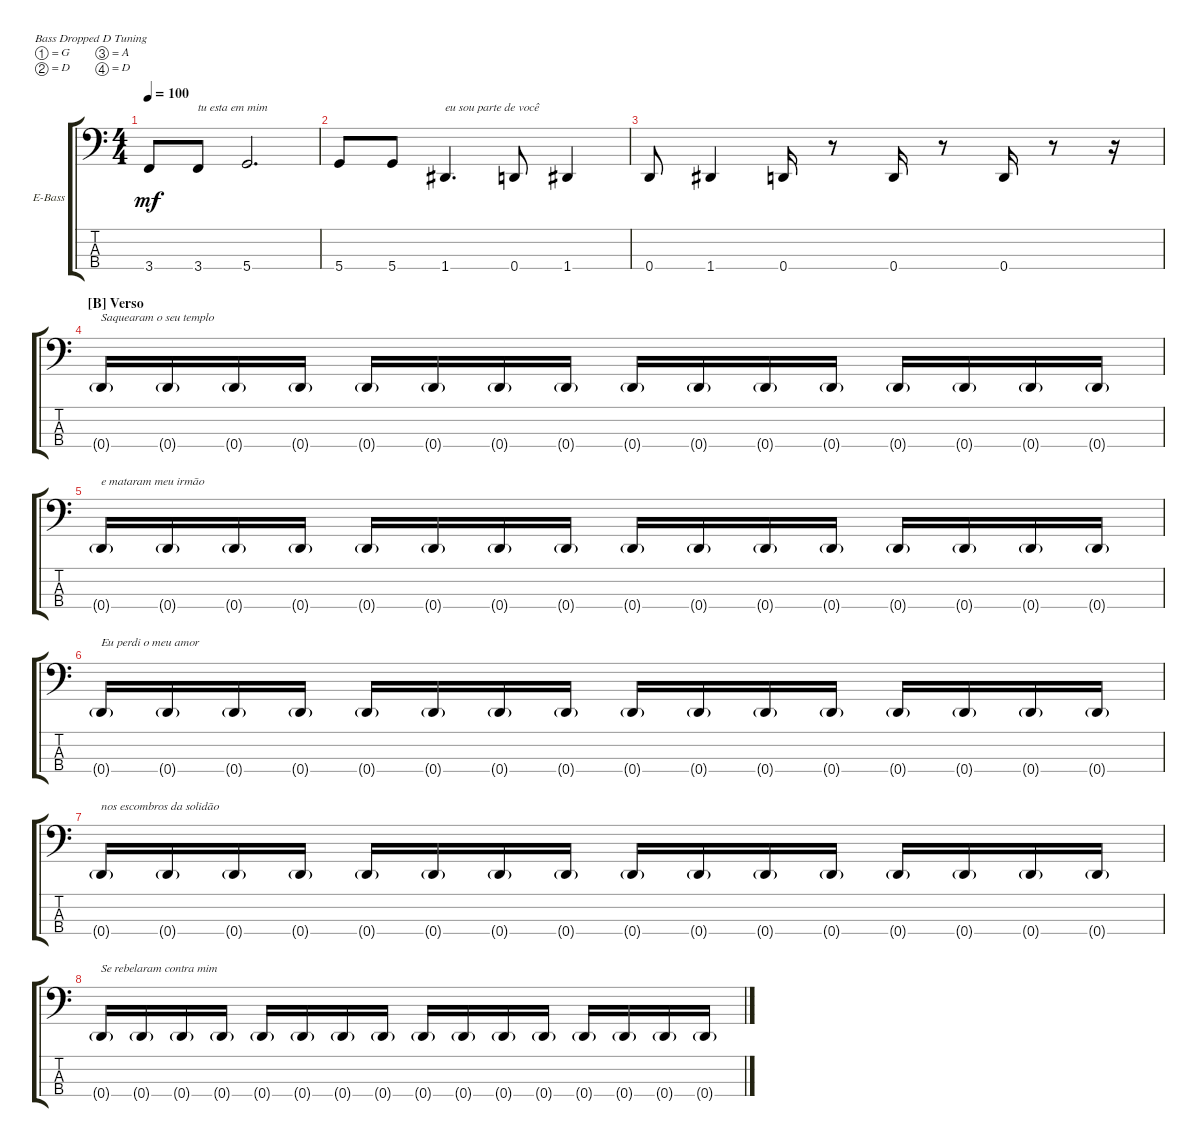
\defaultSystemsLayout 4
\bracketExtendMode groupsimilarinstruments
\firstSystemTrackNameOrientation horizontal
\otherSystemsTrackNameOrientation horizontal
\track ("Baixo" "E-Bass") {multiBarRest instrument electricbassfinger}
\staff {score tabs}
\tuning (G2 D2 A1 D1)
\ts (4 4)
\tempo 100
\clef f4
\ks c
3.4.8{dy mf} 3.4.8{txt "tu esta em mim"} 5.4.2{d} |
5.4.8 5.4.8 1.4.4{d txt "eu sou parte de você"} 0.4.8 1.4.4 |
0.4.8 1.4.4 0.4.16 r.8 0.4.16 r.8 0.4.16 r.8 r.16 |
\section ("B" "Verso")
0.4{g}.16{txt "Saquearam o seu templo"} 0.4{g}.16 0.4{g}.16 0.4{g}.16 0.4{g}.16 0.4{g}.16 0.4{g}.16 0.4{g}.16 0.4{g}.16 0.4{g}.16 0.4{g}.16 0.4{g}.16 0.4{g}.16 0.4{g}.16 0.4{g}.16 0.4{g}.16 |
0.4{g}.16{txt "e mataram meu irmão"} 0.4{g}.16 0.4{g}.16 0.4{g}.16 0.4{g}.16 0.4{g}.16 0.4{g}.16 0.4{g}.16 0.4{g}.16 0.4{g}.16 0.4{g}.16 0.4{g}.16 0.4{g}.16 0.4{g}.16 0.4{g}.16 0.4{g}.16 |
0.4{g}.16{txt "Eu perdi o meu amor"} 0.4{g}.16 0.4{g}.16 0.4{g}.16 0.4{g}.16 0.4{g}.16 0.4{g}.16 0.4{g}.16 0.4{g}.16 0.4{g}.16 0.4{g}.16 0.4{g}.16 0.4{g}.16 0.4{g}.16 0.4{g}.16 0.4{g}.16 |
0.4{g}.16{txt "nos escombros da solidão\n"} 0.4{g}.16 0.4{g}.16 0.4{g}.16 0.4{g}.16 0.4{g}.16 0.4{g}.16 0.4{g}.16 0.4{g}.16 0.4{g}.16 0.4{g}.16 0.4{g}.16 0.4{g}.16 0.4{g}.16 0.4{g}.16 0.4{g}.16 |
0.4{g}.16{txt "Se rebelaram contra mim"} 0.4{g}.16 0.4{g}.16 0.4{g}.16 0.4{g}.16 0.4{g}.16 0.4{g}.16 0.4{g}.16 0.4{g}.16 0.4{g}.16 0.4{g}.16 0.4{g}.16 0.4{g}.16 0.4{g}.16 0.4{g}.16 0.4{g}.16
